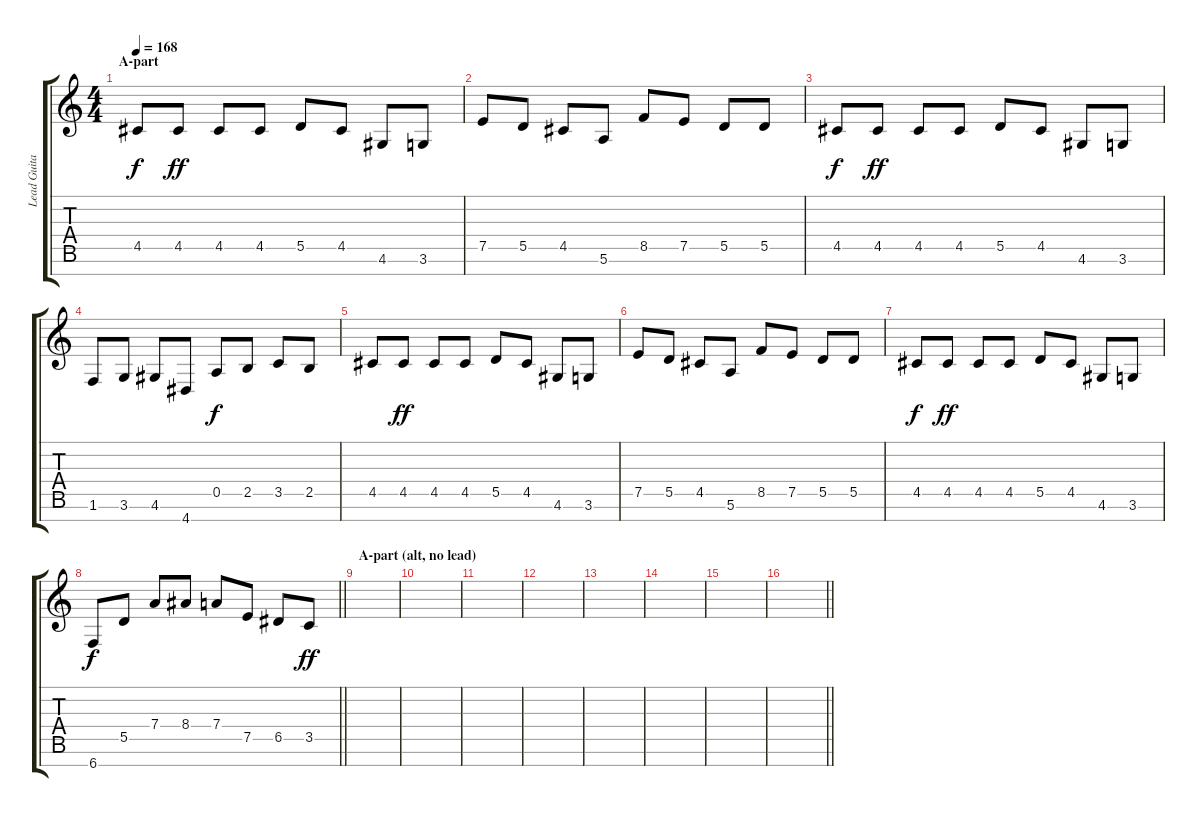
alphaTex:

\track ("Lead Guitar" "Lead Guita") {instrument distortionguitar}
\staff {score tabs}
\tuning (E4 B3 G3 D3 A2 E2 B1) {hide}
\ts (4 4)
\section ("" "A-part")
\tempo 168
\clef g2
\ks c
4.5.8{dy f} 4.5.8{dy ff} 4.5.8 4.5.8 5.5.8 4.5.8 4.6.8 3.6.8 |
7.5.8 5.5.8 4.5.8 5.6.8 8.5.8 7.5.8 5.5.8 5.5.8 |
4.5.8{dy f} 4.5.8{dy ff} 4.5.8 4.5.8 5.5.8 4.5.8 4.6.8 3.6.8 |
1.6.8 3.6.8 4.6.8 4.7.8 0.5.8{dy f} 2.5.8 3.5.8 2.5.8 |
4.5.8 4.5.8{dy ff} 4.5.8 4.5.8 5.5.8 4.5.8 4.6.8 3.6.8 |
7.5.8 5.5.8 4.5.8 5.6.8 8.5.8 7.5.8 5.5.8 5.5.8 |
4.5.8{dy f} 4.5.8{dy ff} 4.5.8 4.5.8 5.5.8 4.5.8 4.6.8 3.6.8 |
\barLineRight lightlight
6.7.8{dy f} 5.5.8 7.4.8 8.4.8 7.4.8 7.5.8 6.5.8 3.5.8{dy ff} |
\section ("" "A-part (alt, no lead)")
|
|
|
|
|
|
|
\barLineRight lightlight
